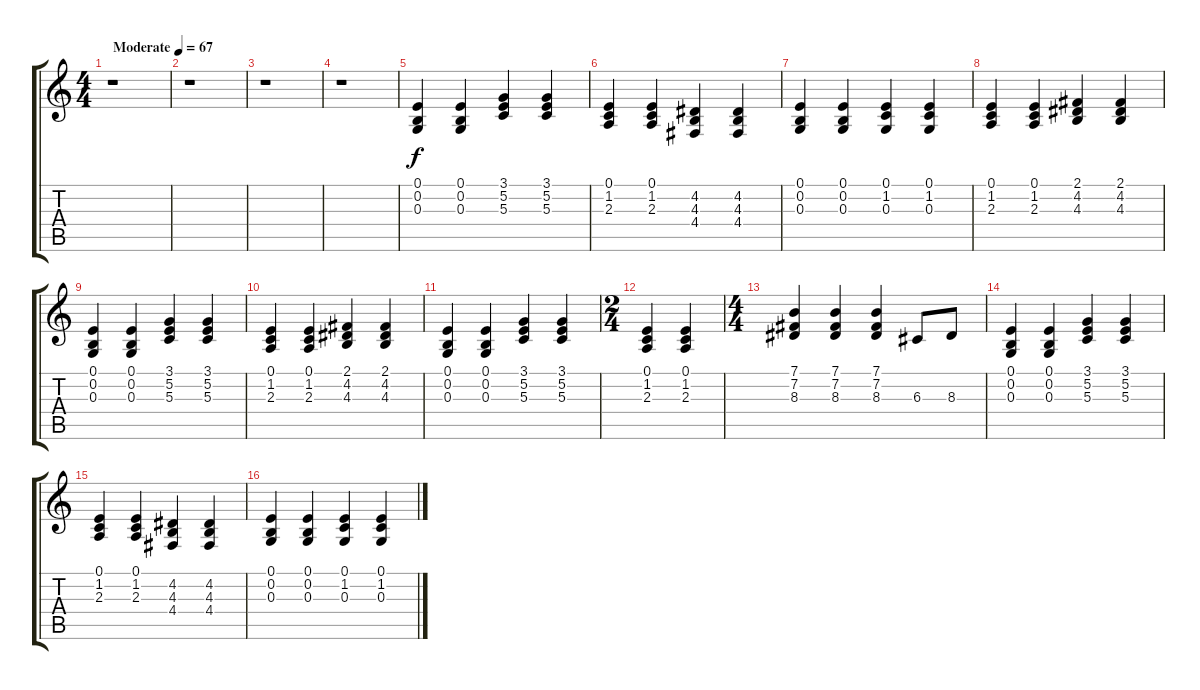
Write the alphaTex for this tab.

\track "" {instrument electricpiano2}
\staff {score tabs}
\tuning (E4 B3 G3 D3 A2 E2) {hide}
\ts (4 4)
\tempo (67 "Moderate")
\clef g2
\ks c
r.1{dy f instrument electricpiano2} |
r.1 |
r.1 |
r.1 |
(0.1 0.2 0.3).4 (0.1 0.2 0.3).4 (3.1 5.2 5.3).4 (3.1 5.2 5.3).4 |
(0.1 1.2 2.3).4 (0.1 1.2 2.3).4 (4.2 4.3 4.4).4 (4.2 4.3 4.4).4 |
(0.1 0.2 0.3).4 (0.1 0.2 0.3).4 (0.1 1.2 0.3).4 (0.1 1.2 0.3).4 |
(0.1 1.2 2.3).4 (0.1 1.2 2.3).4 (2.1 4.2 4.3).4 (2.1 4.2 4.3).4 |
(0.1 0.2 0.3).4 (0.1 0.2 0.3).4 (3.1 5.2 5.3).4 (3.1 5.2 5.3).4 |
(0.1 1.2 2.3).4 (0.1 1.2 2.3).4 (2.1 4.2 4.3).4 (2.1 4.2 4.3).4 |
(0.1 0.2 0.3).4 (0.1 0.2 0.3).4 (3.1 5.2 5.3).4 (3.1 5.2 5.3).4 |
\ts (2 4)
(0.1 1.2 2.3).4 (0.1 1.2 2.3).4 |
\ts (4 4)
(7.1 7.2 8.3).4 (7.1 7.2 8.3).4 (7.1 7.2 8.3).4 6.3.8 8.3.8 |
(0.1 0.2 0.3).4 (0.1 0.2 0.3).4 (3.1 5.2 5.3).4 (3.1 5.2 5.3).4 |
(0.1 1.2 2.3).4 (0.1 1.2 2.3).4 (4.2 4.3 4.4).4 (4.2 4.3 4.4).4 |
(0.1 0.2 0.3).4 (0.1 0.2 0.3).4 (0.1 1.2 0.3).4 (0.1 1.2 0.3).4
